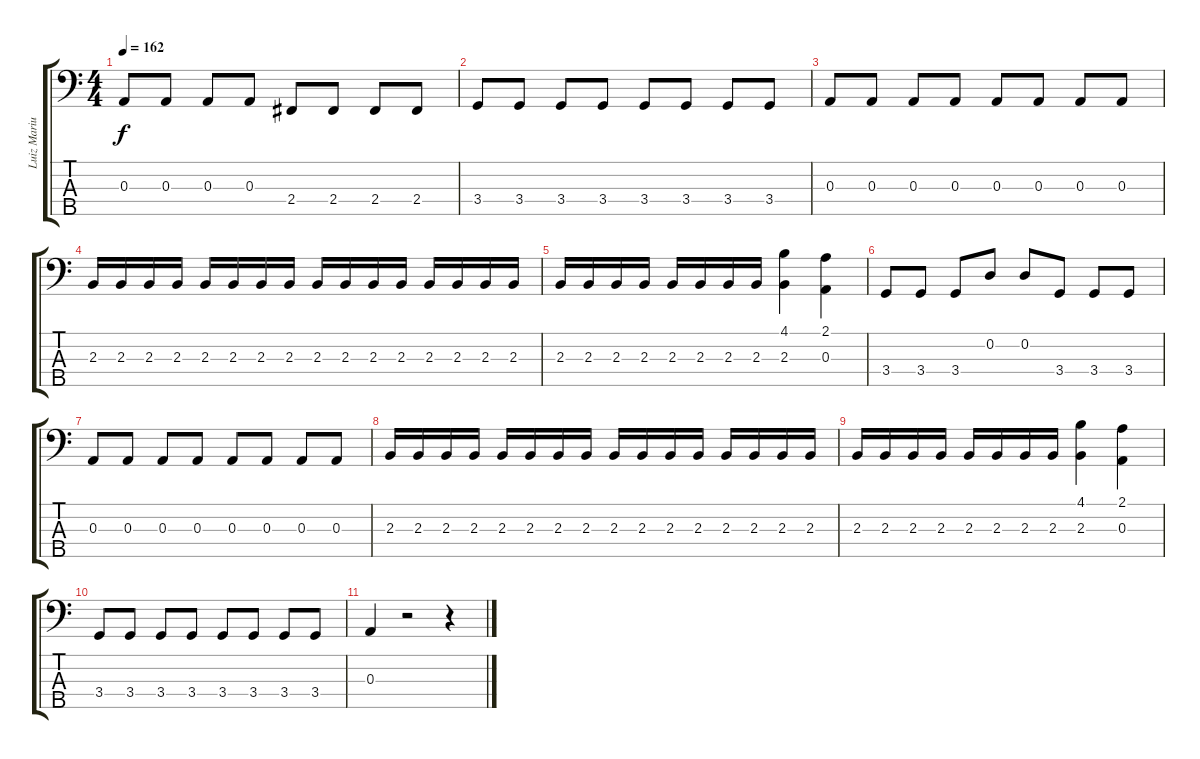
\track ("Luiz Mariutti" "Luiz Mariu") {instrument electricbasspick}
\staff {score tabs}
\tuning (G2 D2 A1 E1 B0) {hide}
\ts (4 4)
\tempo 162
\clef f4
\ks c
0.3.8{dy f} 0.3.8 0.3.8 0.3.8 2.4.8 2.4.8 2.4.8 2.4.8 |
3.4.8 3.4.8 3.4.8 3.4.8 3.4.8 3.4.8 3.4.8 3.4.8 |
0.3.8 0.3.8 0.3.8 0.3.8 0.3.8 0.3.8 0.3.8 0.3.8 |
2.3.16 2.3.16 2.3.16 2.3.16 2.3.16 2.3.16 2.3.16 2.3.16 2.3.16 2.3.16 2.3.16 2.3.16 2.3.16 2.3.16 2.3.16 2.3.16 |
2.3.16 2.3.16 2.3.16 2.3.16 2.3.16 2.3.16 2.3.16 2.3.16 (4.1 2.3).4 (2.1 0.3).4 |
3.4.8 3.4.8 3.4.8 0.2.8 0.2.8 3.4.8 3.4.8 3.4.8 |
0.3.8 0.3.8 0.3.8 0.3.8 0.3.8 0.3.8 0.3.8 0.3.8 |
2.3.16 2.3.16 2.3.16 2.3.16 2.3.16 2.3.16 2.3.16 2.3.16 2.3.16 2.3.16 2.3.16 2.3.16 2.3.16 2.3.16 2.3.16 2.3.16 |
2.3.16 2.3.16 2.3.16 2.3.16 2.3.16 2.3.16 2.3.16 2.3.16 (4.1 2.3).4 (2.1 0.3).4 |
3.4.8 3.4.8 3.4.8 3.4.8 3.4.8 3.4.8 3.4.8 3.4.8 |
0.3.4 r.2 r.4
